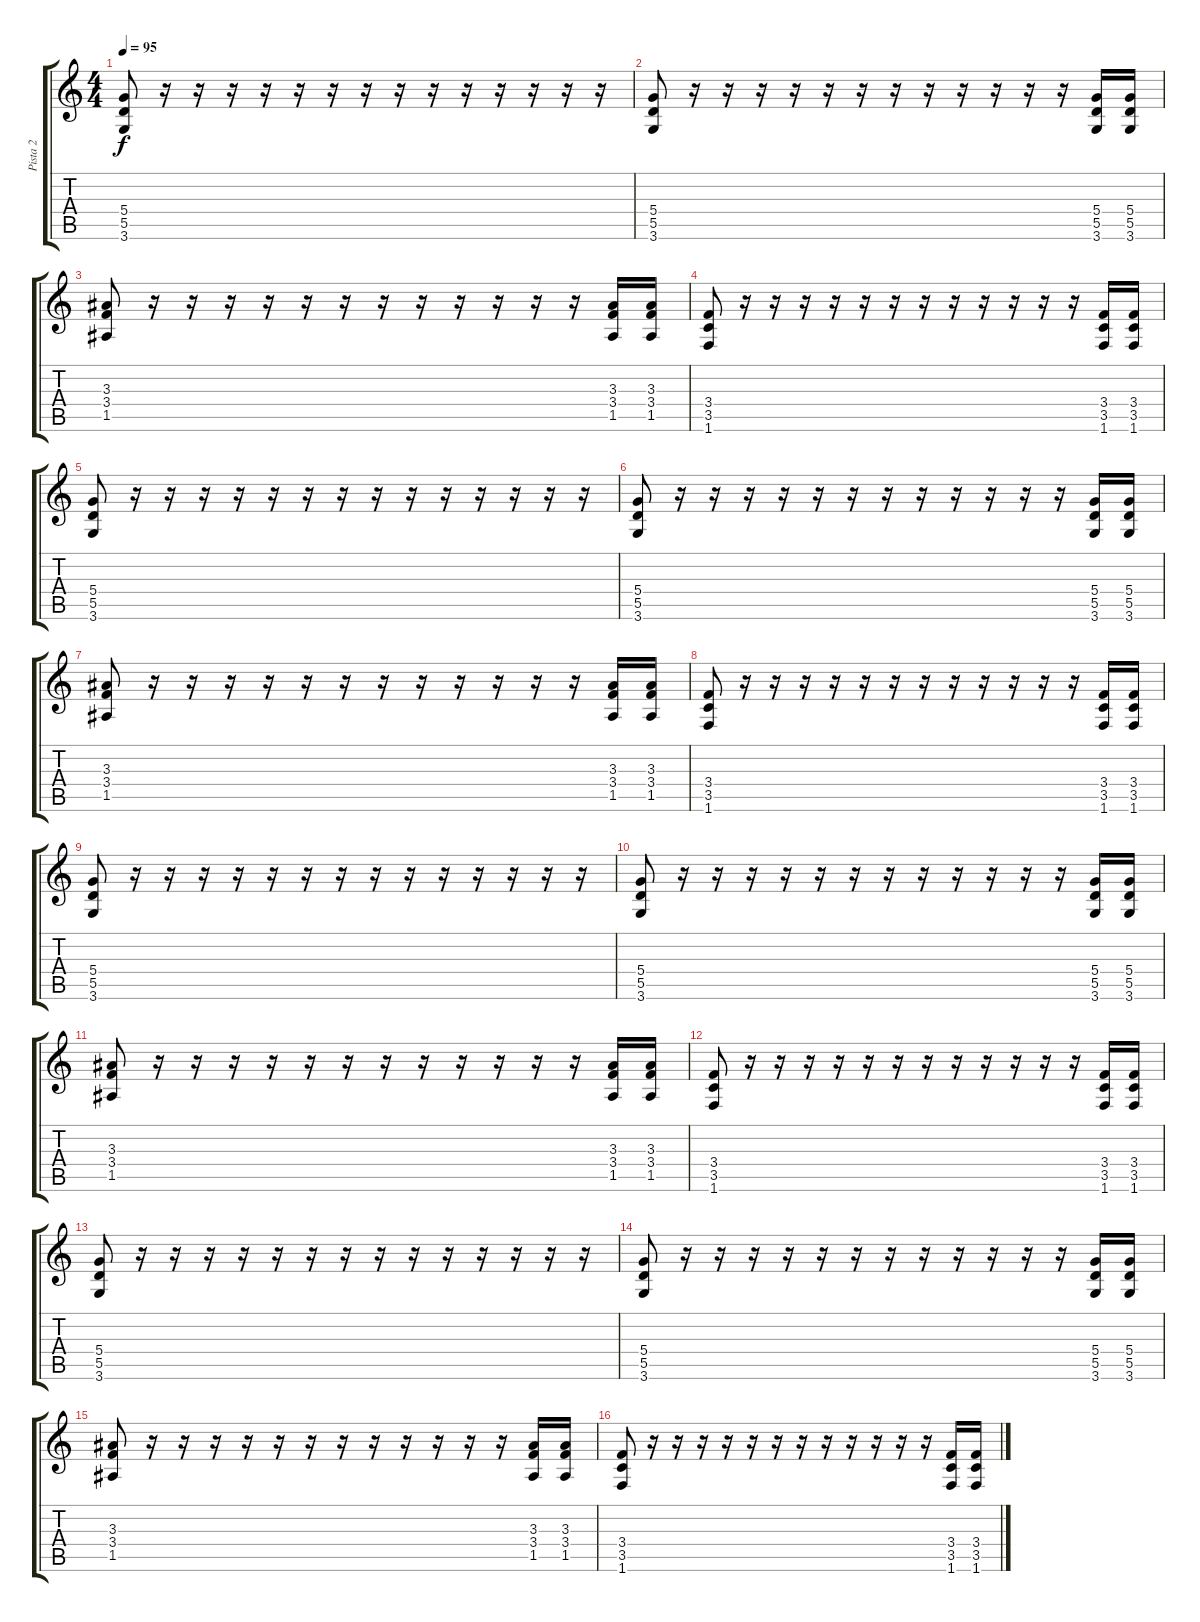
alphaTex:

\track ("Pista 2" "Pista 2") {instrument distortionguitar}
\staff {score tabs}
\tuning (E4 B3 G3 D3 A2 E2) {hide}
\ts (4 4)
\tempo 95
\clef g2
\ks c
(5.4 5.5 3.6).8{dy f} r.16 r.16 r.16 r.16 r.16 r.16 r.16 r.16 r.16 r.16 r.16 r.16 r.16 r.16 |
(5.4 5.5 3.6).8 r.16 r.16 r.16 r.16 r.16 r.16 r.16 r.16 r.16 r.16 r.16 r.16 (5.4 5.5 3.6).16 (5.4 5.5 3.6).16 |
(3.3 3.4 1.5).8 r.16 r.16 r.16 r.16 r.16 r.16 r.16 r.16 r.16 r.16 r.16 r.16 (3.3 3.4 1.5).16 (3.3 3.4 1.5).16 |
(3.4 3.5 1.6).8 r.16 r.16 r.16 r.16 r.16 r.16 r.16 r.16 r.16 r.16 r.16 r.16 (3.4 3.5 1.6).16 (3.4 3.5 1.6).16 |
(5.4 5.5 3.6).8 r.16 r.16 r.16 r.16 r.16 r.16 r.16 r.16 r.16 r.16 r.16 r.16 r.16 r.16 |
(5.4 5.5 3.6).8 r.16 r.16 r.16 r.16 r.16 r.16 r.16 r.16 r.16 r.16 r.16 r.16 (5.4 5.5 3.6).16 (5.4 5.5 3.6).16 |
(3.3 3.4 1.5).8 r.16 r.16 r.16 r.16 r.16 r.16 r.16 r.16 r.16 r.16 r.16 r.16 (3.3 3.4 1.5).16 (3.3 3.4 1.5).16 |
(3.4 3.5 1.6).8 r.16 r.16 r.16 r.16 r.16 r.16 r.16 r.16 r.16 r.16 r.16 r.16 (3.4 3.5 1.6).16 (3.4 3.5 1.6).16 |
(5.4 5.5 3.6).8 r.16 r.16 r.16 r.16 r.16 r.16 r.16 r.16 r.16 r.16 r.16 r.16 r.16 r.16 |
(5.4 5.5 3.6).8 r.16 r.16 r.16 r.16 r.16 r.16 r.16 r.16 r.16 r.16 r.16 r.16 (5.4 5.5 3.6).16 (5.4 5.5 3.6).16 |
(3.3 3.4 1.5).8 r.16 r.16 r.16 r.16 r.16 r.16 r.16 r.16 r.16 r.16 r.16 r.16 (3.3 3.4 1.5).16 (3.3 3.4 1.5).16 |
(3.4 3.5 1.6).8 r.16 r.16 r.16 r.16 r.16 r.16 r.16 r.16 r.16 r.16 r.16 r.16 (3.4 3.5 1.6).16 (3.4 3.5 1.6).16 |
(5.4 5.5 3.6).8 r.16 r.16 r.16 r.16 r.16 r.16 r.16 r.16 r.16 r.16 r.16 r.16 r.16 r.16 |
(5.4 5.5 3.6).8 r.16 r.16 r.16 r.16 r.16 r.16 r.16 r.16 r.16 r.16 r.16 r.16 (5.4 5.5 3.6).16 (5.4 5.5 3.6).16 |
(3.3 3.4 1.5).8 r.16 r.16 r.16 r.16 r.16 r.16 r.16 r.16 r.16 r.16 r.16 r.16 (3.3 3.4 1.5).16 (3.3 3.4 1.5).16 |
(3.4 3.5 1.6).8 r.16 r.16 r.16 r.16 r.16 r.16 r.16 r.16 r.16 r.16 r.16 r.16 (3.4 3.5 1.6).16 (3.4 3.5 1.6).16
